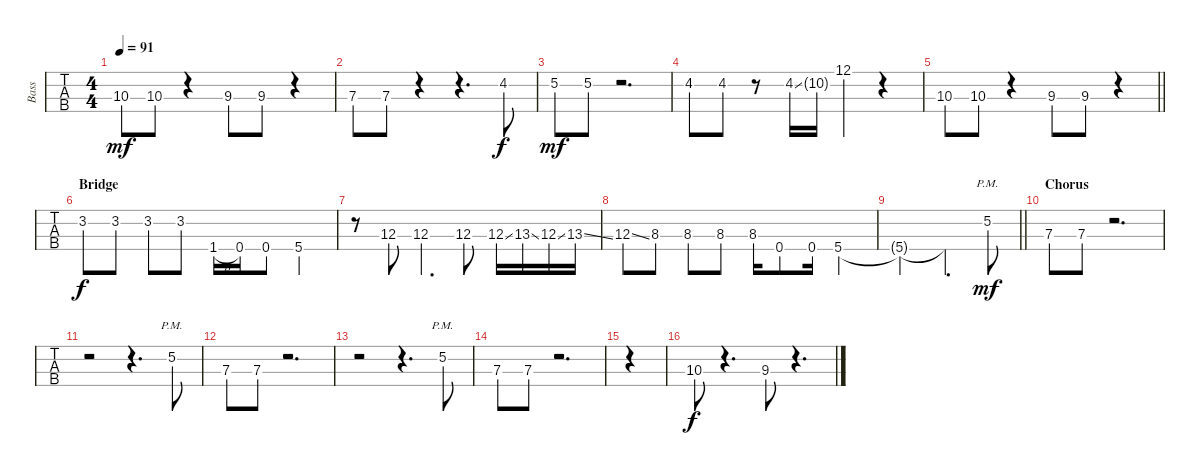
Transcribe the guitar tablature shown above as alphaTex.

\track ("Bass" "Bass") {instrument electricbassfinger}
\staff {tabs}
\tuning (G2 D2 A1 E1) {hide}
\ts (4 4)
\tempo 91
\clef f4
\ks c
10.3.8{dy mf} 10.3.8 r.4 9.3.8 9.3.8 r.4 |
7.3.8 7.3.8 r.4 r.4{d} 4.2.8{dy f} |
5.2.8{dy mf} 5.2.8 r.2{d} |
4.2.8 4.2.8 r.8 4.2{ss}.16 10.2{g}.16 12.1.4 r.4 |
\barLineRight lightlight
10.3.8 10.3.8 r.4 9.3.8 9.3.8 r.4 |
\section ("" "Bridge")
3.2.8{dy f} 3.2.8 3.2.8 3.2.8 1.4{h}.16 0.4.16 0.4.8 5.4.4 |
r.8 12.3.8 12.3.4{d} 12.3.8 12.3{ss}.16 13.3{ss}.16 12.3{ss}.16 13.3{ss}.16 |
12.3{ss}.8 8.3.8 8.3.8 8.3.8 8.3.16 0.4.8 0.4.16 5.4.4 |
\barLineRight lightlight
5.4{t}.2 5.4{t}.4{d} 5.2{pm}.8{dy mf} |
\section ("" "Chorus")
7.3.8 7.3.8 r.2{d} |
r.2 r.4{d} 5.2{pm}.8 |
7.3.8 7.3.8 r.2{d} |
r.2 r.4{d} 5.2{pm}.8 |
7.3.8 7.3.8 r.2{d} |
|
10.3.8{dy f} r.4{d} 9.3.8 r.4{d}
